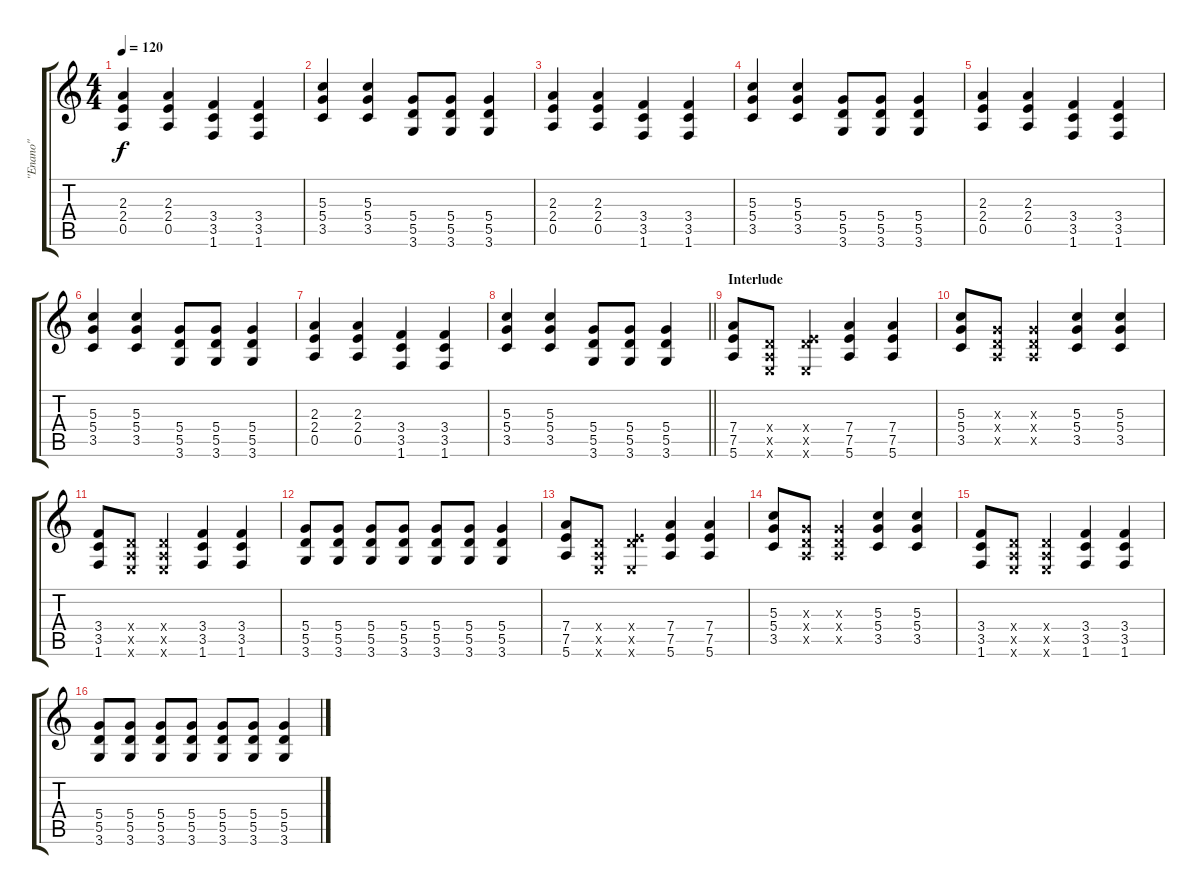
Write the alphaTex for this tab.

\track ("''Enano''" "''Enano''") {instrument overdrivenguitar}
\staff {score tabs}
\tuning (E4 B3 G3 D3 A2 E2) {hide}
\ts (4 4)
\tempo 120
\clef g2
\ks c
(2.3 2.4 0.5).4{dy f} (2.3 2.4 0.5).4 (3.4 3.5 1.6).4 (3.4 3.5 1.6).4 |
(5.3 5.4 3.5).4 (5.3 5.4 3.5).4 (5.4 5.5 3.6).8 (5.4 5.5 3.6).8 (5.4 5.5 3.6).4 |
(2.3 2.4 0.5).4 (2.3 2.4 0.5).4 (3.4 3.5 1.6).4 (3.4 3.5 1.6).4 |
(5.3 5.4 3.5).4 (5.3 5.4 3.5).4 (5.4 5.5 3.6).8 (5.4 5.5 3.6).8 (5.4 5.5 3.6).4 |
(2.3 2.4 0.5).4 (2.3 2.4 0.5).4 (3.4 3.5 1.6).4 (3.4 3.5 1.6).4 |
(5.3 5.4 3.5).4 (5.3 5.4 3.5).4 (5.4 5.5 3.6).8 (5.4 5.5 3.6).8 (5.4 5.5 3.6).4 |
(2.3 2.4 0.5).4 (2.3 2.4 0.5).4 (3.4 3.5 1.6).4 (3.4 3.5 1.6).4 |
\barLineRight lightlight
(5.3 5.4 3.5).4 (5.3 5.4 3.5).4 (5.4 5.5 3.6).8 (5.4 5.5 3.6).8 (5.4 5.5 3.6).4 |
\section ("" "Interlude")
(7.4 7.5 5.6).8{volume 5} (0.4{x} 0.5{x} 0.6{x}).8 (0.4{x} 7.5{x} 0.6{x}).4 (7.4 7.5 5.6).4 (7.4 7.5 5.6).4 |
(5.3 5.4 3.5).8 (0.3{x} 0.4{x} 0.5{x}).8 (0.3{x} 0.4{x} 0.5{x}).4 (5.3 5.4 3.5).4 (5.3 5.4 3.5).4 |
(3.4 3.5 1.6).8 (0.4{x} 0.5{x} 0.6{x}).8 (0.4{x} 0.5{x} 0.6{x}).4 (3.4 3.5 1.6).4 (3.4 3.5 1.6).4 |
(5.4 5.5 3.6).8 (5.4 5.5 3.6).8 (5.4 5.5 3.6).8 (5.4 5.5 3.6).8 (5.4 5.5 3.6).8 (5.4 5.5 3.6).8 (5.4 5.5 3.6).4 |
(7.4 7.5 5.6).8 (0.4{x} 0.5{x} 0.6{x}).8 (0.4{x} 7.5{x} 0.6{x}).4 (7.4 7.5 5.6).4 (7.4 7.5 5.6).4 |
(5.3 5.4 3.5).8 (0.3{x} 0.4{x} 0.5{x}).8 (0.3{x} 0.4{x} 0.5{x}).4 (5.3 5.4 3.5).4 (5.3 5.4 3.5).4 |
(3.4 3.5 1.6).8 (0.4{x} 0.5{x} 0.6{x}).8 (0.4{x} 0.5{x} 0.6{x}).4 (3.4 3.5 1.6).4 (3.4 3.5 1.6).4 |
(5.4 5.5 3.6).8 (5.4 5.5 3.6).8 (5.4 5.5 3.6).8 (5.4 5.5 3.6).8 (5.4 5.5 3.6).8 (5.4 5.5 3.6).8 (5.4 5.5 3.6).4
